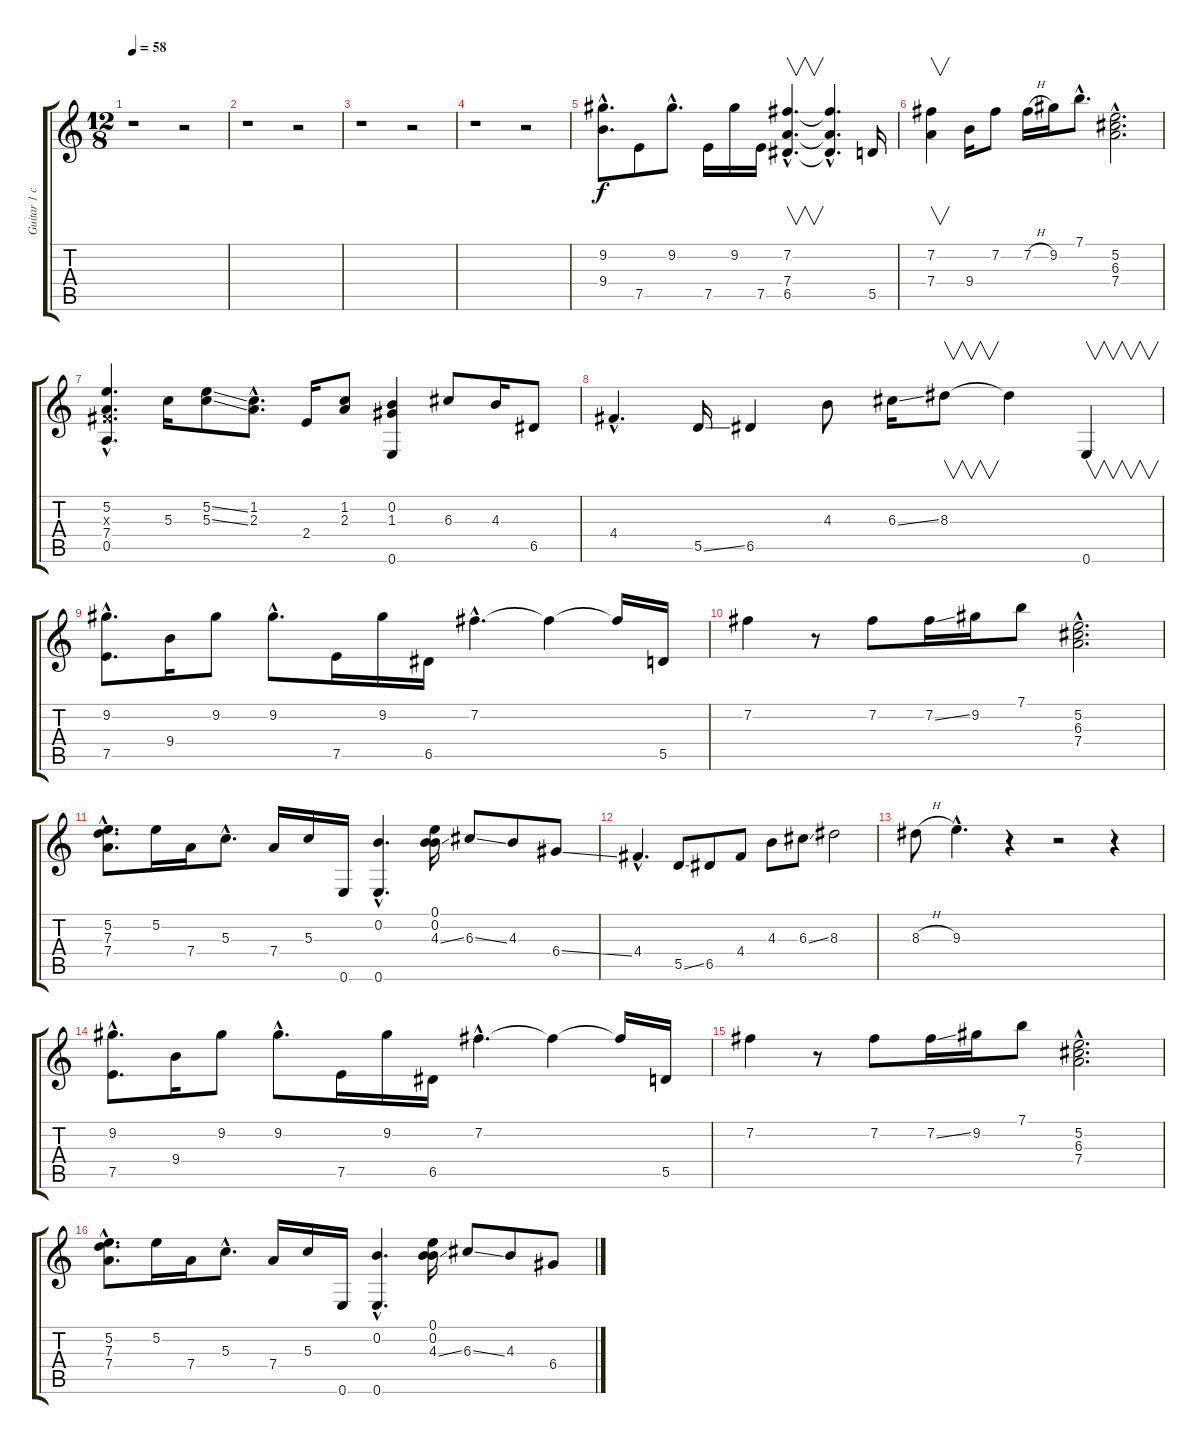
\track ("Guitar 1 clean" "Guitar 1 c") {instrument electricguitarclean}
\staff {score tabs}
\tuning (E4 B3 G3 D3 A2 E2) {hide}
\ts (12 8)
\tempo 58
\clef g2
\ks c
r.1{dy f} r.2 |
r.1 r.2 |
r.1 r.2 |
r.1 r.2 |
(9.2{hac} 9.4{hac}).8{d} 7.5.8 9.2{hac}.8{d} 7.5.16 9.2.16 7.5.16 (7.2{hac} 7.4{hac} 6.5{hac}).4{v d} (7.2{hac t} 7.4{hac t} 6.5{hac t}).4{d} 5.5.16 |
(7.2 7.4).4{v} 9.4.16 7.2.8 7.2{h}.16 9.2.16 7.1{hac}.8{d} (5.2{hac} 6.3{hac} 7.4{hac}).2{d} |
(5.2{hac} -1.3{hac x} 7.4{hac} 0.5{hac}).4{d} 5.3.16 (5.2{ss} 5.3{ss}).8 (1.2{hac} 2.3{hac}).8{d} 2.4.16 (1.2 2.3).8 (0.2 1.3 0.6).4 6.3.8 4.3.16 6.5.8 |
4.4{hac}.4{d} 5.5{ss}.16 6.5.4 4.3.8 6.3{ss}.16 8.3.8{v} 8.3{t}.4 0.6.4{v} |
(9.2{hac} 7.5{hac}).8{d} 9.4.16 9.2.8 9.2{hac}.8{d} 7.5.16 9.2.16 6.5.16 7.2{hac}.4{d} 7.2{t}.4 7.2{t}.16 5.5.16 |
7.2.4 r.8 7.2.8 7.2{ss}.16 9.2.16 7.1.8 (5.2{hac} 6.3{hac} 7.4{hac}).2{d} |
(5.2{hac} 7.3{hac} 7.4{hac}).8{d} 5.2.16 7.4.16 5.3{hac}.8{d} 7.4.16 5.3.16 0.6.16 (0.2{hac} 0.6{hac}).4{d} (0.1 0.2 4.3{ss}).16 6.3{ss}.8 4.3.8 6.4{ss}.8 |
4.4{hac}.4{d} 5.5{ss}.8 6.5.8 4.4.8 4.3.8 6.3{ss}.8 8.3.2 |
8.3{h}.8 9.3{hac}.4{d} r.4 r.2 r.4 |
(9.2{hac} 7.5{hac}).8{d} 9.4.16 9.2.8 9.2{hac}.8{d} 7.5.16 9.2.16 6.5.16 7.2{hac}.4{d} 7.2{t}.4 7.2{t}.16 5.5.16 |
7.2.4 r.8 7.2.8 7.2{ss}.16 9.2.16 7.1.8 (5.2{hac} 6.3{hac} 7.4{hac}).2{d} |
(5.2{hac} 7.3{hac} 7.4{hac}).8{d} 5.2.16 7.4.16 5.3{hac}.8{d} 7.4.16 5.3.16 0.6.16 (0.2{hac} 0.6{hac}).4{d} (0.1 0.2 4.3{ss}).16 6.3{ss}.8 4.3.8 6.4{ss}.8
